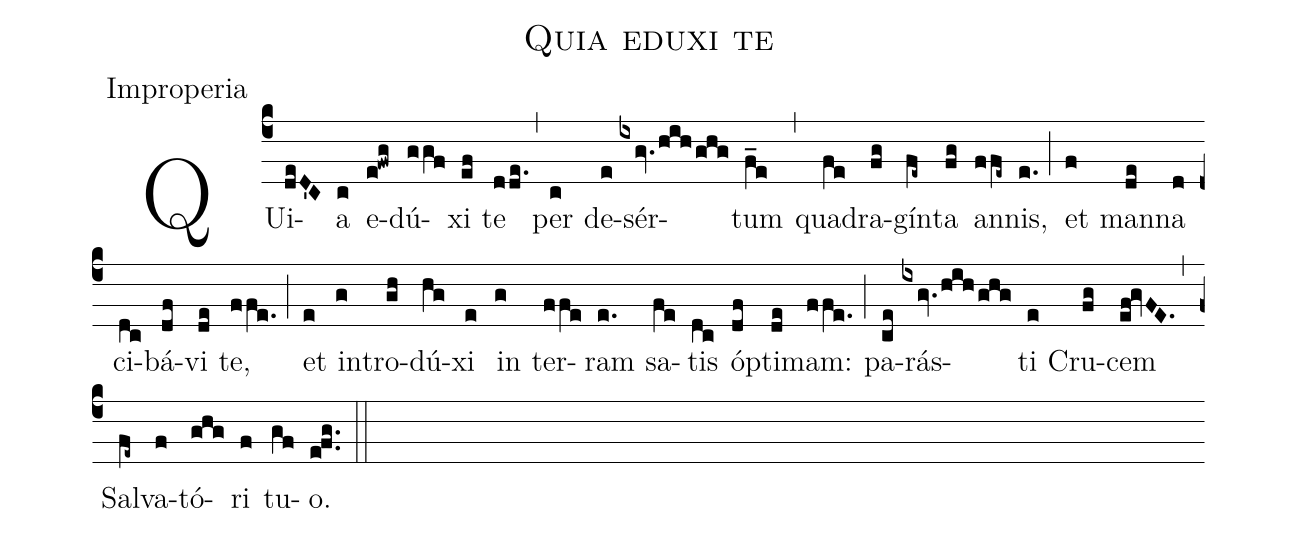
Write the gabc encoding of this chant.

name:Quia eduxi te;
office-part:Improperia;
%%
(c4) QUi(deD'C)a(c) e(e!fwg)dú(g/gf)xi(ef) te(d/de.) (,) per(c) de(e)sér(ixgv./hih/ghg)tum(f_e) (,) qua(fe)dra(fg)gín(fe~)ta(fg) an(f/fe~)nis,(e.) (;) et(f) man(de)na(d) ci(dc)bá(df)vi(de) te,(f/fe.) (;) et(e) in(g)tro(gh)dú(hg)xi(e) in(g) ter(f/fe)ram(e.) sa(fe)tis(dc) óp(df)ti(de)mam:(f/fe.) (;) pa(ce)rás(ixgv./hih/ghg)ti(e) Cru(fg)cem(ef!gvFE.) (,) Sal(fe~)va(f)tó(ghg)ri(f) tu(gf)o.(e!fg..) (::)
